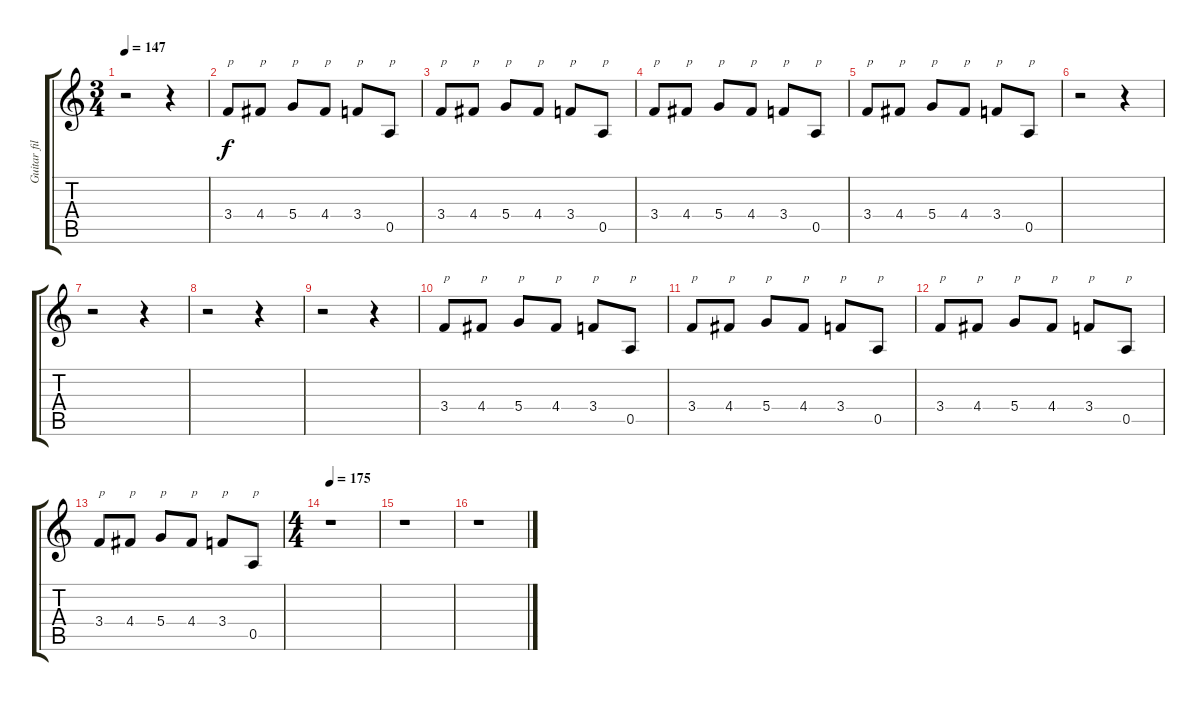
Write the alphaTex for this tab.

\track ("Guitar fill" "Guitar fil") {instrument distortionguitar}
\staff {score tabs}
\tuning (E4 B3 G3 D3 A2 E2) {hide}
\ts (3 4)
\tempo 147
\clef g2
\ks c
r.2{dy f} r.4 |
3.4.8{txt "p"} 4.4.8{txt "p"} 5.4.8{txt "p"} 4.4.8{txt "p"} 3.4.8{txt "p"} 0.5.8{txt "p"} |
3.4.8{txt "p"} 4.4.8{txt "p"} 5.4.8{txt "p"} 4.4.8{txt "p"} 3.4.8{txt "p"} 0.5.8{txt "p"} |
3.4.8{txt "p"} 4.4.8{txt "p"} 5.4.8{txt "p"} 4.4.8{txt "p"} 3.4.8{txt "p"} 0.5.8{txt "p"} |
3.4.8{txt "p"} 4.4.8{txt "p"} 5.4.8{txt "p"} 4.4.8{txt "p"} 3.4.8{txt "p"} 0.5.8{txt "p"} |
r.2 r.4 |
r.2 r.4 |
r.2 r.4 |
r.2 r.4 |
3.4.8{txt "p"} 4.4.8{txt "p"} 5.4.8{txt "p"} 4.4.8{txt "p"} 3.4.8{txt "p"} 0.5.8{txt "p"} |
3.4.8{txt "p"} 4.4.8{txt "p"} 5.4.8{txt "p"} 4.4.8{txt "p"} 3.4.8{txt "p"} 0.5.8{txt "p"} |
3.4.8{txt "p"} 4.4.8{txt "p"} 5.4.8{txt "p"} 4.4.8{txt "p"} 3.4.8{txt "p"} 0.5.8{txt "p"} |
3.4.8{txt "p"} 4.4.8{txt "p"} 5.4.8{txt "p"} 4.4.8{txt "p"} 3.4.8{txt "p"} 0.5.8{txt "p"} |
\ts (4 4)
\tempo 175
r.1 |
r.1 |
r.1
